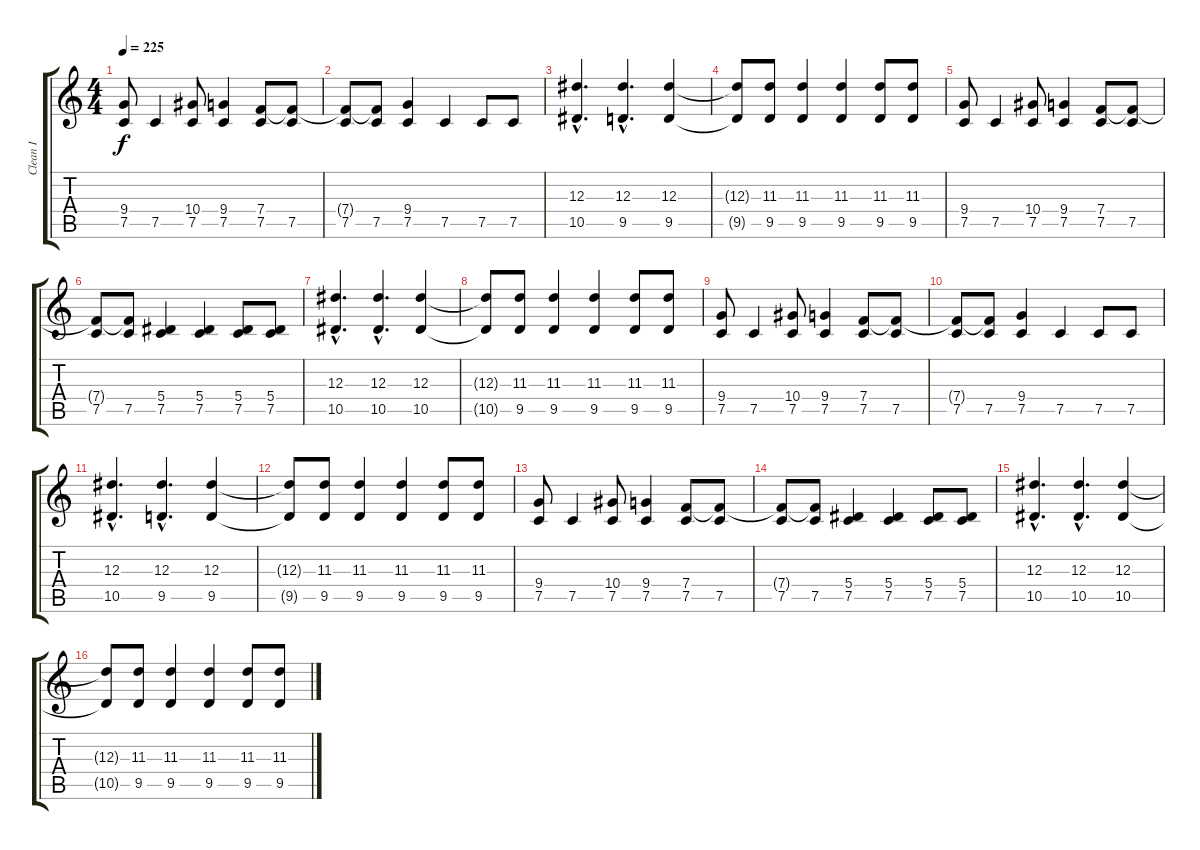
\track ("Clean I" "Clean I") {instrument electricguitarjazz}
\staff {score tabs}
\tuning (C4 G3 Eb3 Bb2 F2 C2) {hide}
\ts (4 4)
\tempo 225
\clef g2
\ks c
(9.4 7.5).8{dy f volume 16} 7.5.4 (10.4 7.5).8 (9.4 7.5).4 (7.4 7.5).8 (7.4{t} 7.5).8 |
(7.4{t} 7.5).8 (7.4{t} 7.5).8 (9.4 7.5).4 7.5.4 7.5.8 7.5.8 |
(12.3{hac} 10.5{hac}).4{d} (12.3{hac} 9.5{hac}).4{d} (12.3 9.5).4 |
(12.3{t} 9.5{t}).8 (11.3 9.5).8 (11.3 9.5).4 (11.3 9.5).4 (11.3 9.5).8 (11.3 9.5).8 |
(9.4 7.5).8 7.5.4 (10.4 7.5).8 (9.4 7.5).4 (7.4 7.5).8 (7.4{t} 7.5).8 |
(7.4{t} 7.5).8 (7.4{t} 7.5).8 (5.4 7.5).4 (5.4 7.5).4 (5.4 7.5).8 (5.4 7.5).8 |
(12.3{hac} 10.5{hac}).4{d} (12.3{hac} 10.5{hac}).4{d} (12.3 10.5).4 |
(12.3{t} 10.5{t}).8 (11.3 9.5).8 (11.3 9.5).4 (11.3 9.5).4 (11.3 9.5).8 (11.3 9.5).8 |
(9.4 7.5).8 7.5.4 (10.4 7.5).8 (9.4 7.5).4 (7.4 7.5).8 (7.4{t} 7.5).8 |
(7.4{t} 7.5).8 (7.4{t} 7.5).8 (9.4 7.5).4 7.5.4 7.5.8 7.5.8 |
(12.3{hac} 10.5{hac}).4{d} (12.3{hac} 9.5{hac}).4{d} (12.3 9.5).4 |
(12.3{t} 9.5{t}).8 (11.3 9.5).8 (11.3 9.5).4 (11.3 9.5).4 (11.3 9.5).8 (11.3 9.5).8 |
(9.4 7.5).8 7.5.4 (10.4 7.5).8 (9.4 7.5).4 (7.4 7.5).8 (7.4{t} 7.5).8 |
(7.4{t} 7.5).8 (7.4{t} 7.5).8 (5.4 7.5).4 (5.4 7.5).4 (5.4 7.5).8 (5.4 7.5).8 |
(12.3{hac} 10.5{hac}).4{d} (12.3{hac} 10.5{hac}).4{d} (12.3 10.5).4 |
(12.3{t} 10.5{t}).8 (11.3 9.5).8 (11.3 9.5).4 (11.3 9.5).4 (11.3 9.5).8 (11.3 9.5).8
